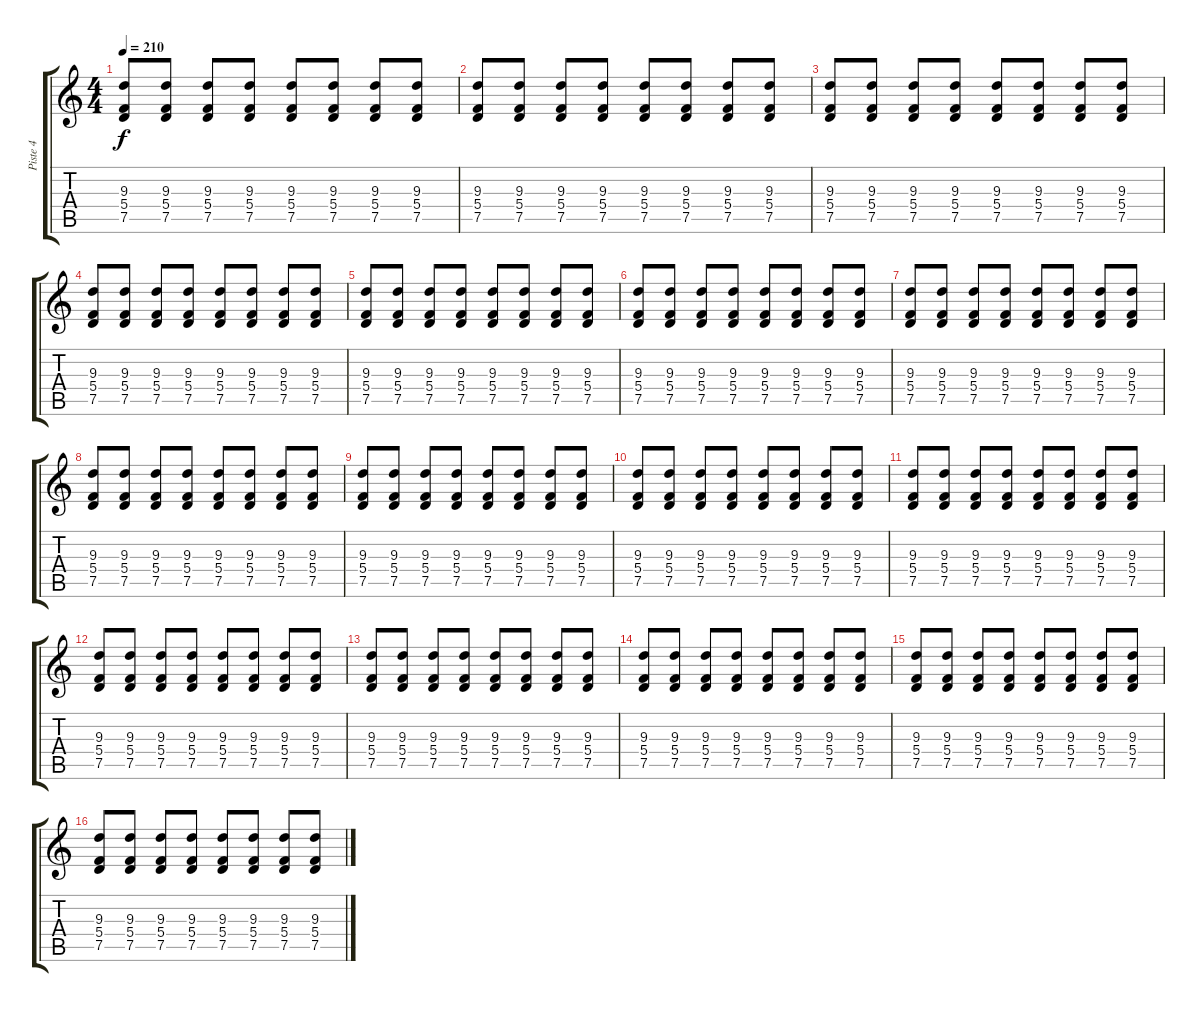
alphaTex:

\track ("Piste 4" "Piste 4") {instrument distortionguitar}
\staff {score tabs}
\tuning (D4 A3 F3 C3 G2 C2) {hide}
\ts (4 4)
\tempo 210
\clef g2
\ks c
(9.3 5.4 7.5).8{dy f} (9.3 5.4 7.5).8 (9.3 5.4 7.5).8 (9.3 5.4 7.5).8 (9.3 5.4 7.5).8 (9.3 5.4 7.5).8 (9.3 5.4 7.5).8 (9.3 5.4 7.5).8 |
(9.3 5.4 7.5).8 (9.3 5.4 7.5).8 (9.3 5.4 7.5).8 (9.3 5.4 7.5).8 (9.3 5.4 7.5).8 (9.3 5.4 7.5).8 (9.3 5.4 7.5).8 (9.3 5.4 7.5).8 |
(9.3 5.4 7.5).8 (9.3 5.4 7.5).8 (9.3 5.4 7.5).8 (9.3 5.4 7.5).8 (9.3 5.4 7.5).8 (9.3 5.4 7.5).8 (9.3 5.4 7.5).8 (9.3 5.4 7.5).8 |
(9.3 5.4 7.5).8 (9.3 5.4 7.5).8 (9.3 5.4 7.5).8 (9.3 5.4 7.5).8 (9.3 5.4 7.5).8 (9.3 5.4 7.5).8 (9.3 5.4 7.5).8 (9.3 5.4 7.5).8 |
(9.3 5.4 7.5).8 (9.3 5.4 7.5).8 (9.3 5.4 7.5).8 (9.3 5.4 7.5).8 (9.3 5.4 7.5).8 (9.3 5.4 7.5).8 (9.3 5.4 7.5).8 (9.3 5.4 7.5).8 |
(9.3 5.4 7.5).8 (9.3 5.4 7.5).8 (9.3 5.4 7.5).8 (9.3 5.4 7.5).8 (9.3 5.4 7.5).8 (9.3 5.4 7.5).8 (9.3 5.4 7.5).8 (9.3 5.4 7.5).8 |
(9.3 5.4 7.5).8 (9.3 5.4 7.5).8 (9.3 5.4 7.5).8 (9.3 5.4 7.5).8 (9.3 5.4 7.5).8 (9.3 5.4 7.5).8 (9.3 5.4 7.5).8 (9.3 5.4 7.5).8 |
(9.3 5.4 7.5).8 (9.3 5.4 7.5).8 (9.3 5.4 7.5).8 (9.3 5.4 7.5).8 (9.3 5.4 7.5).8 (9.3 5.4 7.5).8 (9.3 5.4 7.5).8 (9.3 5.4 7.5).8 |
(9.3 5.4 7.5).8 (9.3 5.4 7.5).8 (9.3 5.4 7.5).8 (9.3 5.4 7.5).8 (9.3 5.4 7.5).8 (9.3 5.4 7.5).8 (9.3 5.4 7.5).8 (9.3 5.4 7.5).8 |
(9.3 5.4 7.5).8 (9.3 5.4 7.5).8 (9.3 5.4 7.5).8 (9.3 5.4 7.5).8 (9.3 5.4 7.5).8 (9.3 5.4 7.5).8 (9.3 5.4 7.5).8 (9.3 5.4 7.5).8 |
(9.3 5.4 7.5).8 (9.3 5.4 7.5).8 (9.3 5.4 7.5).8 (9.3 5.4 7.5).8 (9.3 5.4 7.5).8 (9.3 5.4 7.5).8 (9.3 5.4 7.5).8 (9.3 5.4 7.5).8 |
(9.3 5.4 7.5).8 (9.3 5.4 7.5).8 (9.3 5.4 7.5).8 (9.3 5.4 7.5).8 (9.3 5.4 7.5).8 (9.3 5.4 7.5).8 (9.3 5.4 7.5).8 (9.3 5.4 7.5).8 |
(9.3 5.4 7.5).8 (9.3 5.4 7.5).8 (9.3 5.4 7.5).8 (9.3 5.4 7.5).8 (9.3 5.4 7.5).8 (9.3 5.4 7.5).8 (9.3 5.4 7.5).8 (9.3 5.4 7.5).8 |
(9.3 5.4 7.5).8 (9.3 5.4 7.5).8 (9.3 5.4 7.5).8 (9.3 5.4 7.5).8 (9.3 5.4 7.5).8 (9.3 5.4 7.5).8 (9.3 5.4 7.5).8 (9.3 5.4 7.5).8 |
(9.3 5.4 7.5).8 (9.3 5.4 7.5).8 (9.3 5.4 7.5).8 (9.3 5.4 7.5).8 (9.3 5.4 7.5).8 (9.3 5.4 7.5).8 (9.3 5.4 7.5).8 (9.3 5.4 7.5).8 |
(9.3 5.4 7.5).8 (9.3 5.4 7.5).8 (9.3 5.4 7.5).8 (9.3 5.4 7.5).8 (9.3 5.4 7.5).8 (9.3 5.4 7.5).8 (9.3 5.4 7.5).8 (9.3 5.4 7.5).8
